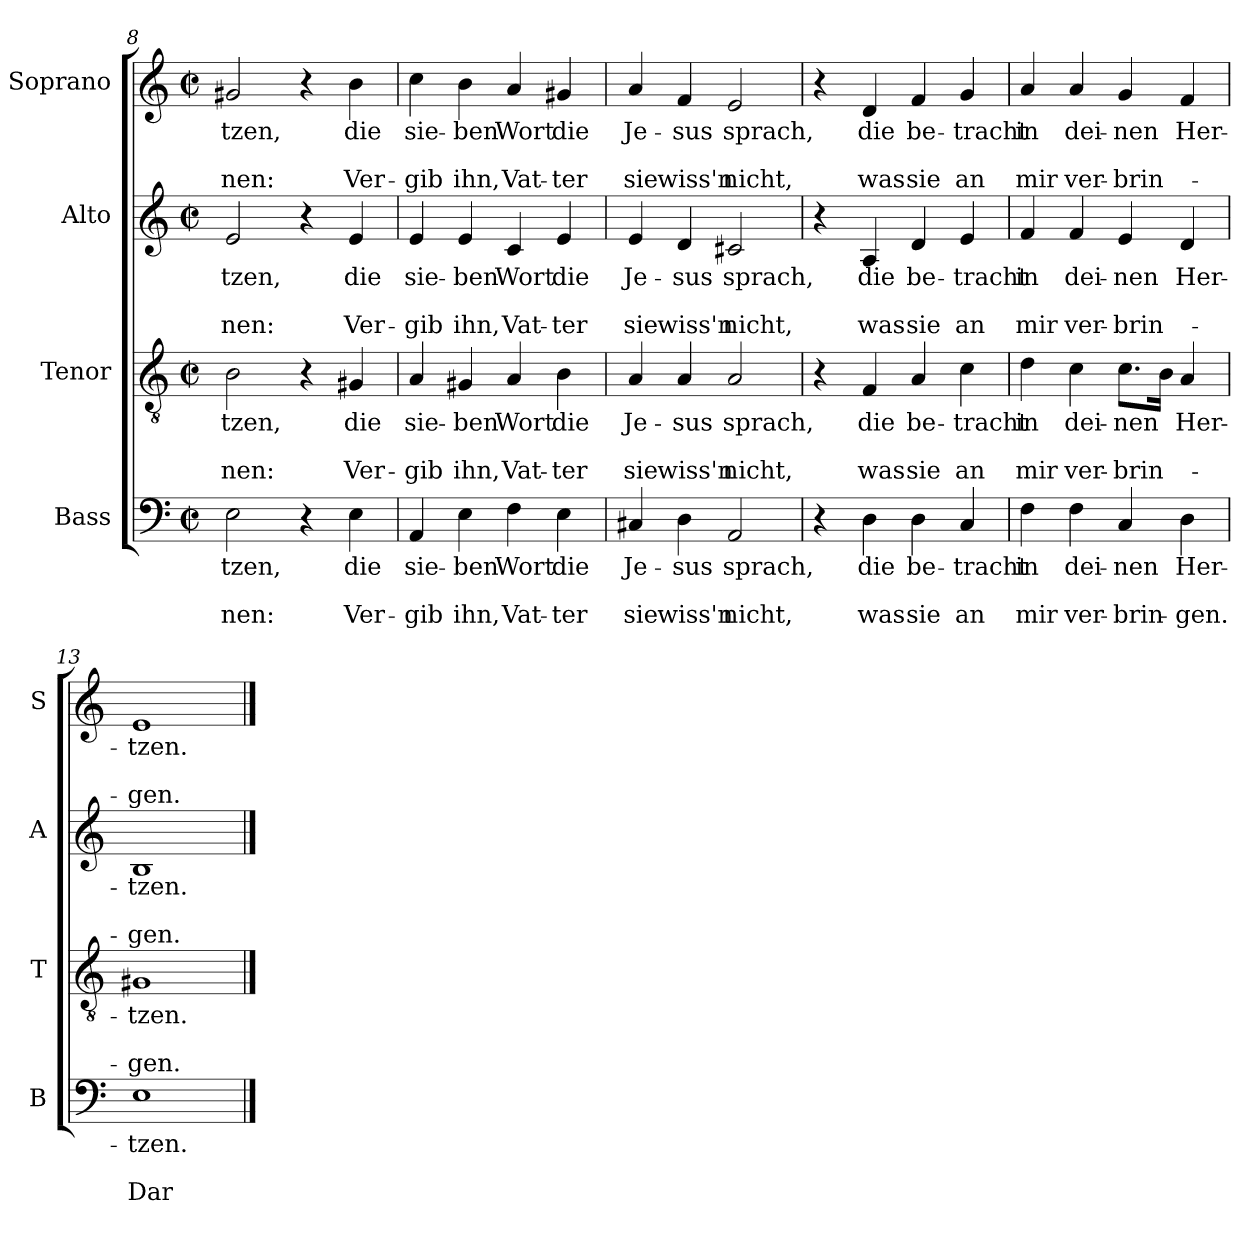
**kern	**text	**text	**text	**kern	**text	**text	**text	**kern	**text	**text	**text	**kern	**text	**text	**text
*part4	*part4	*part4	*part4	*part3	*part3	*part3	*part3	*part2	*part2	*part2	*part2	*part1	*part1	*part1	*part1
*staff4	*staff4	*staff4	*staff4	*staff3	*staff3	*staff3	*staff3	*staff2	*staff2	*staff2	*staff2	*staff1	*staff1	*staff1	*staff1
*I"Bass	*	*	*	*I"Tenor	*	*	*	*I"Alto	*	*	*	*I"Soprano	*	*	*
*I'B	*	*	*	*I'T	*	*	*	*I'A	*	*	*	*I'S	*	*	*
*clefF4	*	*	*	*clefGv2	*	*	*	*clefG2	*	*	*	*clefG2	*	*	*
*k[]	*	*	*	*k[]	*	*	*	*k[]	*	*	*	*k[]	*	*	*
*C:	*	*	*	*C:	*	*	*	*C:	*	*	*	*C:	*	*	*
*M2/2	*	*	*	*M2/2	*	*	*	*M2/2	*	*	*	*M2/2	*	*	*
*met(c|)	*	*	*	*met(c|)	*	*	*	*met(c|)	*	*	*	*met(c|)	*	*	*
=8	=8	=8	=8	=8	=8	=8	=8	=8	=8	=8	=8	=8	=8	=8	=8
!	!LO:LY:b	!	!LO:LY:b	!	!LO:LY:b	!	!LO:LY:b	!	!LO:LY:b	!	!LO:LY:b	!	!LO:LY:b	!	!LO:LY:b
2E\	-tzen,	.	-nen:	2B\	-tzen,	.	-nen:	2e/	-tzen,	.	-nen:	2g#X/	-tzen,	.	-nen:
4r	.	.	.	4r	.	.	.	4r	.	.	.	4r	.	.	.
!	!LO:LY:b	!	!LO:LY:b	!	!LO:LY:b	!	!LO:LY:b	!	!LO:LY:b	!	!LO:LY:b	!	!LO:LY:b	!	!LO:LY:b
4E\	die	.	Ver-	4G#X/	die	.	Ver-	4e/	die	.	Ver-	4b\	die	.	Ver-
!!LO:PB:g=z
=9	=9	=9	=9	=9	=9	=9	=9	=9	=9	=9	=9	=9	=9	=9	=9
!	!LO:LY:b	!	!LO:LY:b	!	!LO:LY:b	!	!LO:LY:b	!	!LO:LY:b	!	!LO:LY:b	!	!LO:LY:b	!	!LO:LY:b
4AA/	sie-	.	-gib	4A/	sie-	.	-gib	4e/	sie-	.	-gib	4cc\	sie-	.	-gib
!	!LO:LY:b	!	!LO:LY:b	!	!LO:LY:b	!	!LO:LY:b	!	!LO:LY:b	!	!LO:LY:b	!	!LO:LY:b	!	!LO:LY:b
4E\	-ben	.	ihn,	4G#X/	-ben	.	ihn,	4e/	-ben	.	ihn,	4b\	-ben	.	ihn,
!	!LO:LY:b	!	!LO:LY:b	!	!LO:LY:b	!	!LO:LY:b	!	!LO:LY:b	!	!LO:LY:b	!	!LO:LY:b	!	!LO:LY:b
4F\	Wort	.	Vat-	4A/	Wort	.	Vat-	4c/	Wort	.	Vat-	4a/	Wort	.	Vat-
!	!LO:LY:b	!	!LO:LY:b	!	!LO:LY:b	!	!LO:LY:b	!	!LO:LY:b	!	!LO:LY:b	!	!LO:LY:b	!	!LO:LY:b
4E\	die	.	-ter	4B\	die	.	-ter	4e/	die	.	-ter	4g#X/	die	.	-ter
=10	=10	=10	=10	=10	=10	=10	=10	=10	=10	=10	=10	=10	=10	=10	=10
!	!LO:LY:b	!	!LO:LY:b	!	!LO:LY:b	!	!LO:LY:b	!	!LO:LY:b	!	!LO:LY:b	!	!LO:LY:b	!	!LO:LY:b
4C#X/	Je-	.	sie	4A/	Je-	.	sie	4e/	Je-	.	sie	4a/	Je-	.	sie
!	!LO:LY:b	!	!LO:LY:b	!	!LO:LY:b	!	!LO:LY:b	!	!LO:LY:b	!	!LO:LY:b	!	!LO:LY:b	!	!LO:LY:b
4D\	-sus	.	wiss'n	4A/	-sus	.	wiss'n	4d/	-sus	.	wiss'n	4f/	-sus	.	wiss'n
!	!LO:LY:b	!	!LO:LY:b	!	!LO:LY:b	!	!LO:LY:b	!	!LO:LY:b	!	!LO:LY:b	!	!LO:LY:b	!	!LO:LY:b
2AA/	sprach,	.	nicht,	2A/	sprach,	.	nicht,	2c#X/	sprach,	.	nicht,	2e/	sprach,	.	nicht,
=11	=11	=11	=11	=11	=11	=11	=11	=11	=11	=11	=11	=11	=11	=11	=11
4r	.	.	.	4r	.	.	.	4r	.	.	.	4r	.	.	.
!	!LO:LY:b	!	!LO:LY:b	!	!LO:LY:b	!	!LO:LY:b	!	!LO:LY:b	!	!LO:LY:b	!	!LO:LY:b	!	!LO:LY:b
4D\	die	.	was	4F/	die	.	was	4A/	die	.	was	4d/	die	.	was
!	!LO:LY:b	!	!LO:LY:b	!	!LO:LY:b	!	!LO:LY:b	!	!LO:LY:b	!	!LO:LY:b	!	!LO:LY:b	!	!LO:LY:b
4D\	be-	.	sie	4A/	be-	.	sie	4d/	be-	.	sie	4f/	be-	.	sie
!	!LO:LY:b	!	!LO:LY:b	!	!LO:LY:b	!	!LO:LY:b	!	!LO:LY:b	!	!LO:LY:b	!	!LO:LY:b	!	!LO:LY:b
4C/	-tracht	.	an	4c\	-tracht	.	an	4e/	-tracht	.	an	4g/	-tracht	.	an
=12	=12	=12	=12	=12	=12	=12	=12	=12	=12	=12	=12	=12	=12	=12	=12
!	!LO:LY:b	!	!LO:LY:b	!	!LO:LY:b	!	!LO:LY:b	!	!LO:LY:b	!	!LO:LY:b	!	!LO:LY:b	!	!LO:LY:b
4F\	in	.	mir	4d\	in	.	mir	4f/	in	.	mir	4a/	in	.	mir
!	!LO:LY:b	!	!LO:LY:b	!	!LO:LY:b	!	!LO:LY:b	!	!LO:LY:b	!	!LO:LY:b	!	!LO:LY:b	!	!LO:LY:b
4F\	dei-	.	ver-	4c\	dei-	.	ver-	4f/	dei-	.	ver-	4a/	dei-	.	ver-
!	!LO:LY:b	!	!LO:LY:b	!	!LO:LY:b	!	!LO:LY:b	!	!LO:LY:b	!	!LO:LY:b	!	!LO:LY:b	!	!LO:LY:b
4C/	-nen	.	-brin-	8.c\L	-nen	.	-brin-	4e/	-nen	.	-brin-	4g/	-nen	.	-brin-
.	.	.	.	16B\Jk	.	.	.	.	.	.	.	.	.	.	.
!	!LO:LY:b	!	!LO:LY:b	!	!LO:LY:b	!	!	!	!LO:LY:b	!	!	!	!LO:LY:b	!	!
4D\	Her-	.	-gen.	4A/	Her-	.	.	4d/	Her-	.	.	4f/	Her-	.	.
=13	=13	=13	=13	=13	=13	=13	=13	=13	=13	=13	=13	=13	=13	=13	=13
!	!LO:LY:b	!	!LO:LY:b	!	!LO:LY:b	!	!LO:LY:b	!	!LO:LY:b	!	!LO:LY:b	!	!LO:LY:b	!	!LO:LY:b
1E	-tzen.	.	Dar-	1G#X	-tzen.	.	-gen.	1B	-tzen.	.	-gen.	1e	-tzen.	.	-gen.
==	==	==	==	==	==	==	==	==	==	==	==	==	==	==	==
*-	*-	*-	*-	*-	*-	*-	*-	*-	*-	*-	*-	*-	*-	*-	*-
